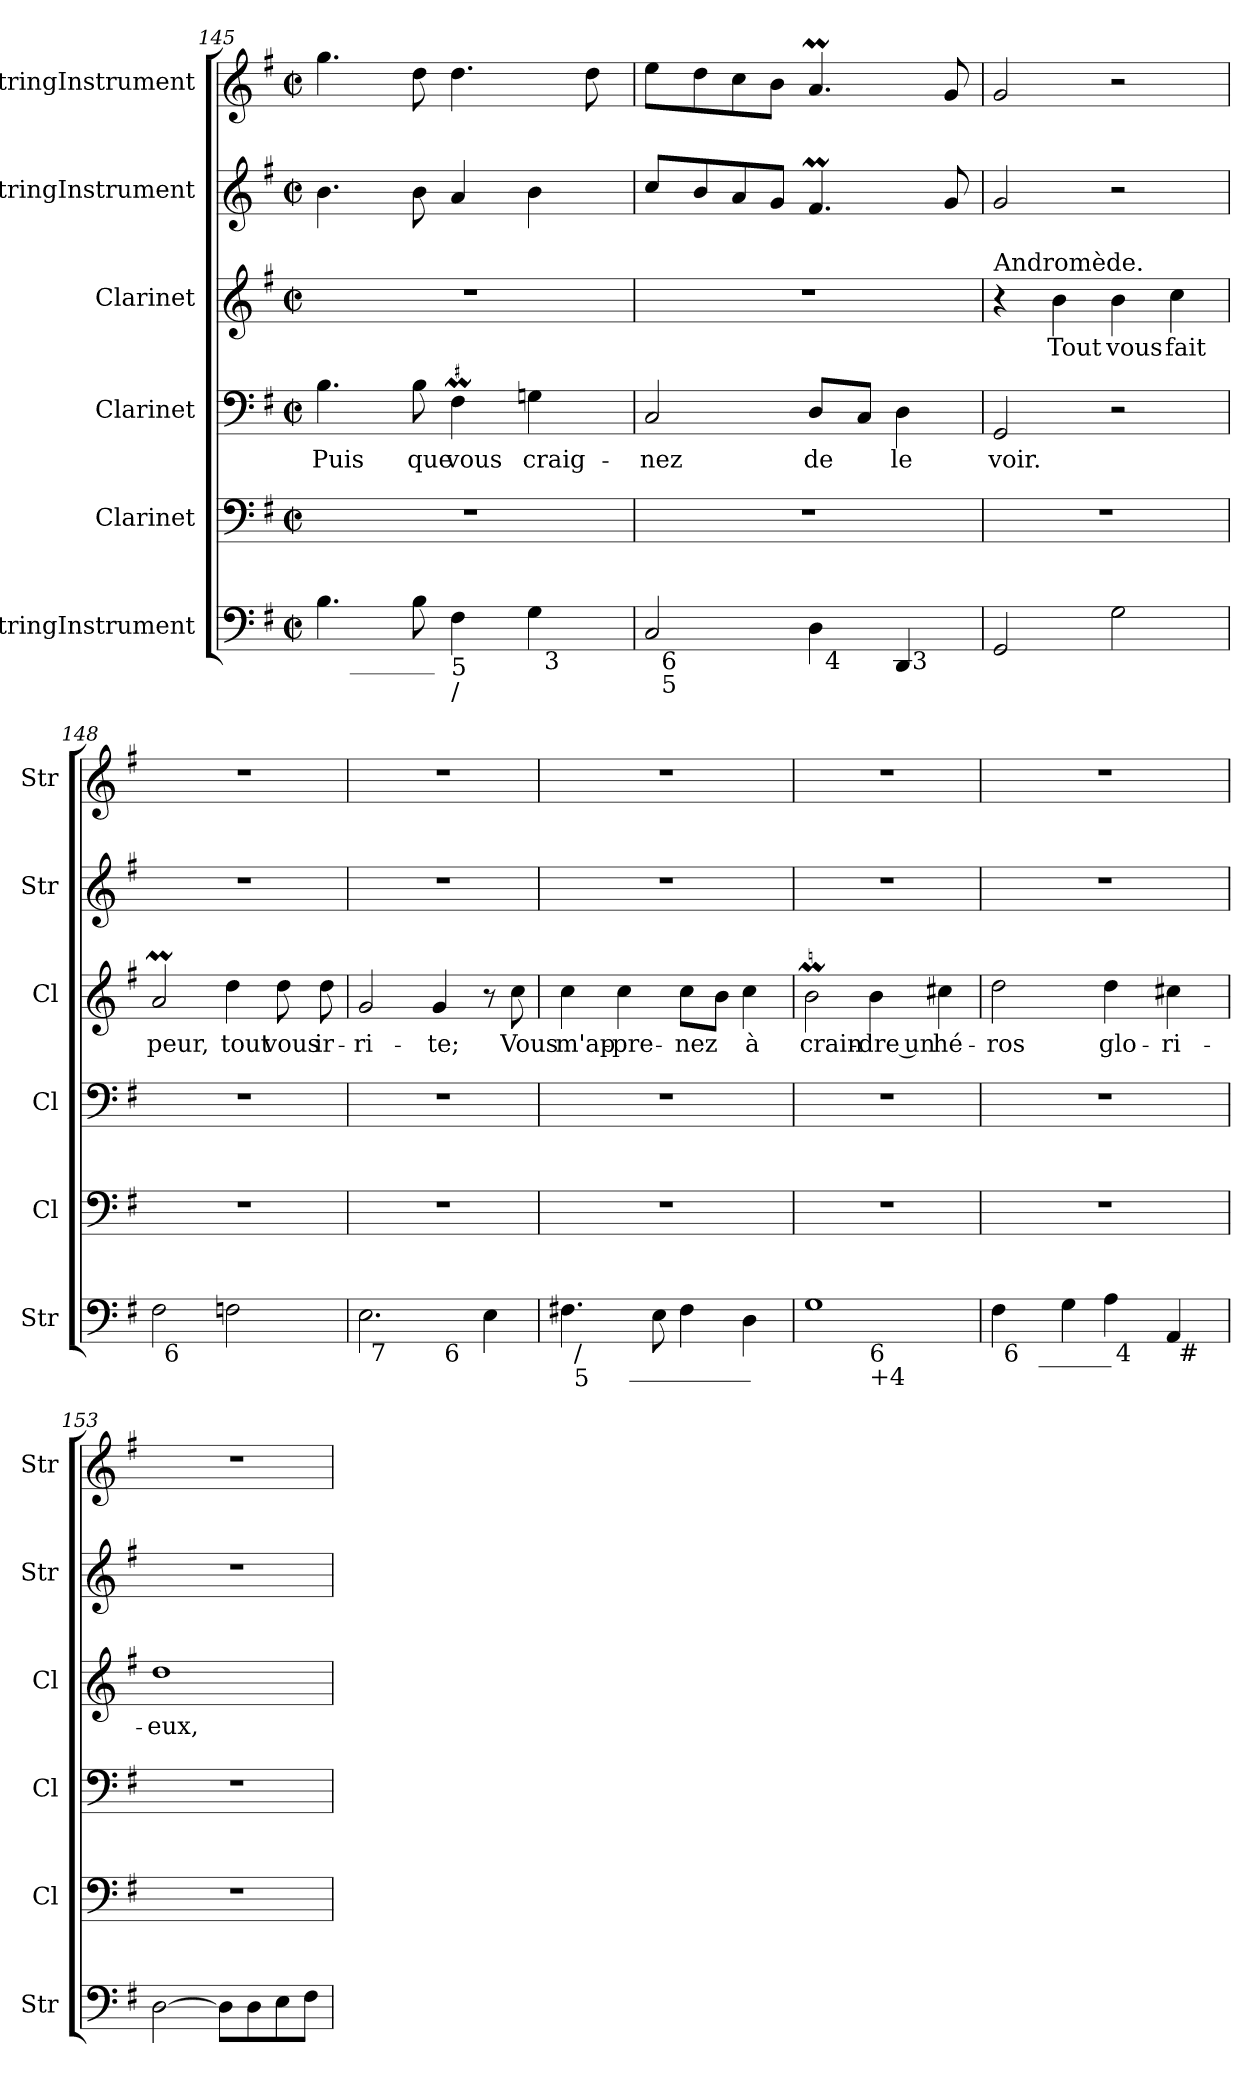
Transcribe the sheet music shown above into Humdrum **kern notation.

**kern	**kern	**kern	**text	**kern	**text	**kern	**kern
*part6	*part5	*part4	*part4	*part3	*part3	*part2	*part1
*staff6	*staff5	*staff4	*staff4	*staff3	*staff3	*staff2	*staff1
*I"StringInstrument	*I"Clarinet	*I"Clarinet	*	*I"Clarinet	*	*I"StringInstrument	*I"StringInstrument
*I'Str	*I'Cl	*I'Cl	*	*I'Cl	*	*I'Str	*I'Str
*clefF4	*clefF4	*clefF4	*	*clefG2	*	*clefG2	*clefG2
*	*ITrd1c2	*ITrd1c2	*	*ITrd1c2	*	*	*
*k[f#]	*k[b-]	*k[b-]	*	*k[b-]	*	*k[f#]	*k[f#]
*G:	*F:	*F:	*	*F:	*	*G:	*G:
*M2/2	*M2/2	*M2/2	*	*M2/2	*	*M2/2	*M2/2
*met(c|)	*met(c|)	*met(c|)	*	*met(c|)	*	*met(c|)	*met(c|)
=145	=145	=145	=145	=145	=145	=145	=145
!LO:TX:b:t=6	!	!	!	!	!	!	!
*^	*	*	*	*	*	*	*
*	*^	*	*	*	*	*	*	*
4.B\	16.ryy	2ryy	1r	4.A\	Puis	1r	.	4.b\	4.gg\
!	!LO:TX:b:t=_______	!	!	!	!	!	!	!	!
.	2ryy	.	.	.	.	.	.	.	.
8B\	.	.	.	8A\	que	.	.	8b\	8dd\
!LO:TX:b:t=5	!	!	!	!	!	!	!	!	!
!LO:TX:b:t=/	!	!	!	!	!	!	!	!	!
4F#\	.	4ryy	.	4EM\	vous	.	.	4a/	4.dd\
.	4ryy	.	.	.	.	.	.	.	.
4G\	.	32ryy	.	4F\	craig-	.	.	4b\	.
!	!	!LO:TX:b:t=3	!	!	!	!	!	!	!
.	.	8..ryy	.	.	.	.	.	.	.
.	8ryy	.	.	.	.	.	.	.	.
.	.	.	.	.	.	.	.	.	8dd\
.	32ryy	.	.	.	.	.	.	.	.
=146	=146	=146	=146	=146	=146	=146	=146	=146	=146
2C/	32ryy	2ryy	1r	2BB-/	-nez	1r	.	8cc/L	8ee\L
!	!LO:TX:b:t=6\n5	!	!	!	!	!	!	!	!
.	2ryy	.	.	.	.	.	.	.	.
.	.	.	.	.	.	.	.	8b/	8dd\
.	.	.	.	.	.	.	.	8a/	8cc\
.	.	.	.	.	.	.	.	8g/J	8b\J
4D\	.	4ryy	.	8C/L	de	.	.	4.f#m/	4.aM/
!	!LO:TX:b:t=4	!	!	!	!	!	!	!	!
.	4...ryy	.	.	.	.	.	.	.	.
.	.	.	.	8BB-/J	.	.	.	.	.
4DD/	.	32ryy	.	4C\	le	.	.	.	.
!	!	!LO:TX:b:t=3	!	!	!	!	!	!	!
.	.	8..ryy	.	.	.	.	.	.	.
.	.	.	.	.	.	.	.	8g/	8g/
!!LO:PB:g=z
=147	=147	=147	=147	=147	=147	=147	=147	=147	=147
!	!	!	!	!	!	!LO:TX:a:t=Andromède.	!	!	!
*v	*v	*v	*	*	*	*	*	*	*
2GG/	1r	2FF/	voir.	4r	.	2g/	2g/
.	.	.	.	4a\	Tout	.	.
2G\	.	2r	.	4a\	vous	2r	2r
.	.	.	.	4b-\	fait	.	.
=148	=148	=148	=148	=148	=148	=148	=148
*^	*	*	*	*	*	*	*
2F#\	32ryy	1r	1r	.	2gM/	peur,	1r	1r
!	!LO:TX:b:t=6	!	!	!	!	!	!	!
.	2ryy	.	.	.	.	.	.	.
2Fn\	.	.	.	.	4cc\	tout	.	.
.	4...ryy	.	.	.	.	.	.	.
.	.	.	.	.	8cc\	vous	.	.
.	.	.	.	.	8cc\	ir-	.	.
=149	=149	=149	=149	=149	=149	=149	=149	=149
2.E\	32ryy	1r	1r	.	2f/	-ri-	1r	1r
!	!LO:TX:b:t=7	!	!	!	!	!	!	!
.	2ryy	.	.	.	.	.	.	.
.	.	.	.	.	4f/	-te;	.	.
!	!LO:TX:b:t=6	!	!	!	!	!	!	!
.	4...ryy	.	.	.	.	.	.	.
4E\	.	.	.	.	8r	.	.	.
.	.	.	.	.	8b-\	Vous	.	.
=150	=150	=150	=150	=150	=150	=150	=150	=150
*	*^	*	*	*	*	*	*	*
4.F#X\	32ryy	4ryy	1r	1r	.	4b-\	m'ap-	1r	1r
!	!LO:TX:b:t=/	!	!	!	!	!	!	!	!
!	!LO:TX:b:t=5	!	!	!	!	!	!	!	!
.	2ryy	.	.	.	.	.	.	.	.
.	.	32ryy	.	.	.	4b-\	-pre-	.	.
!	!	!LO:TX:b:t=__________	!	!	!	!	!	!	!
.	.	2ryy	.	.	.	.	.	.	.
8E\	.	.	.	.	.	.	.	.	.
4F#\	.	.	.	.	.	8b-\L	-nez	.	.
.	4...ryy	.	.	.	.	.	.	.	.
.	.	.	.	.	.	8a\J	.	.	.
4D\	.	.	.	.	.	4b-\	à	.	.
.	.	8..ryy	.	.	.	.	.	.	.
*	*v	*v	*	*	*	*	*	*	*
!!LO:LB:g=z
=151	=151	=151	=151	=151	=151	=151	=151	=151
1G	2ryy	1r	1r	.	2aM\	crain-	1r	1r
!	!LO:TX:b:t=6\n+4	!	!	!	!	!	!	!
.	2ryy	.	.	.	4a\	-dre un	.	.
.	.	.	.	.	4bn\	hé-	.	.
=152	=152	=152	=152	=152	=152	=152	=152	=152
*^	*^	*	*	*	*	*	*	*
4F#\	32ryy	8ryy	2ryy	1r	1r	.	2cc\	-ros	1r	1r
!	!LO:TX:b:t=6	!	!	!	!	!	!	!	!	!
.	2ryy	.	.	.	.	.	.	.	.	.
.	.	32ryy	.	.	.	.	.	.	.	.
!	!	!LO:TX:b:t=______	!	!	!	!	!	!	!	!
.	.	2ryy	.	.	.	.	.	.	.	.
4G\	.	.	.	.	.	.	.	.	.	.
4A\	.	.	4ryy	.	.	.	4cc\	glo-	.	.
!	!LO:TX:b:t=4	!	!	!	!	!	!	!	!	!
.	4...ryy	.	.	.	.	.	.	.	.	.
.	.	4ryy	.	.	.	.	.	.	.	.
4AA/	.	.	32ryy	.	.	.	4bn\	-ri-	.	.
!	!	!	!LO:TX:b:t=#	!	!	!	!	!	!	!
.	.	.	8..ryy	.	.	.	.	.	.	.
.	.	16.ryy	.	.	.	.	.	.	.	.
*v	*v	*v	*v	*	*	*	*	*	*	*
=153	=153	=153	=153	=153	=153	=153	=153
[2D\	1r	1r	.	1cc	-eux,	1r	1r
8D\L]	.	.	.	.	.	.	.
8D\	.	.	.	.	.	.	.
8E\	.	.	.	.	.	.	.
8F#\J	.	.	.	.	.	.	.
=	=	=	=	=	=	=	=
*-	*-	*-	*-	*-	*-	*-	*-
